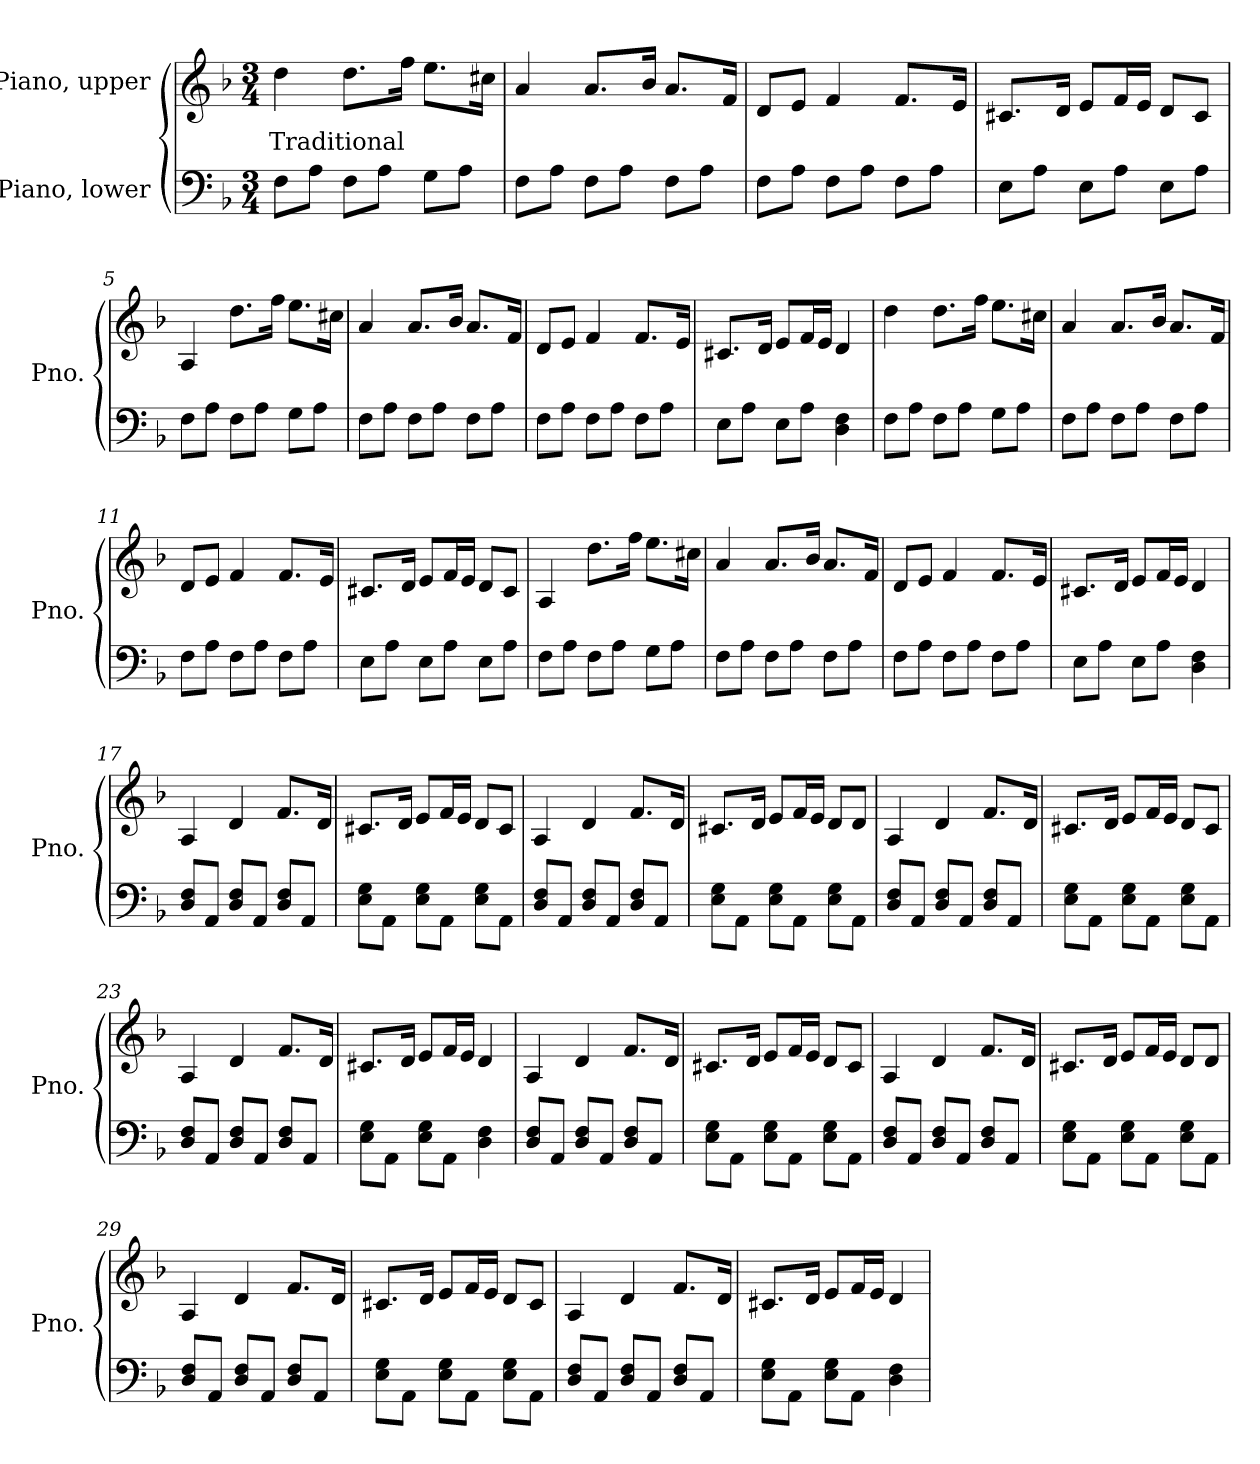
**kern	**kern	**text
*part2	*part1	*part1
*staff2	*staff1	*staff1
*I"Piano, lower	*I"Piano, upper	*
*I'Pno.	*I'Pno.	*
*clefF4	*clefG2	*
*k[b-]	*k[b-]	*
*M3/4	*M3/4	*
*MM100	*MM100	*
=1	=1	=1
!	!	!LO:LY:b
8F\L	4dd\	Traditional
8A\J	.	.
8F\L	8.dd\L	.
8A\J	.	.
.	16ff\Jk	.
8G\L	8.ee\L	.
8A\J	.	.
.	16cc#X\Jk	.
=2	=2	=2
8F\L	4a/	.
8A\J	.	.
8F\L	8.a/L	.
8A\J	.	.
.	16b-/Jk	.
8F\L	8.a/L	.
8A\J	.	.
.	16f/Jk	.
=3	=3	=3
8F\L	8d/L	.
8A\J	8e/J	.
8F\L	4f/	.
8A\J	.	.
8F\L	8.f/L	.
8A\J	.	.
.	16e/Jk	.
=4	=4	=4
8E\L	8.c#X/L	.
8A\J	.	.
.	16d/Jk	.
8E\L	8e/L	.
8A\J	16f/L	.
.	16e/JJ	.
8E\L	8d/L	.
8A\J	8c#/J	.
!!LO:LB:g=z
=5	=5	=5
8F\L	4A/	.
8A\J	.	.
8F\L	8.dd\L	.
8A\J	.	.
.	16ff\Jk	.
8G\L	8.ee\L	.
8A\J	.	.
.	16cc#X\Jk	.
=6	=6	=6
8F\L	4a/	.
8A\J	.	.
8F\L	8.a/L	.
8A\J	.	.
.	16b-/Jk	.
8F\L	8.a/L	.
8A\J	.	.
.	16f/Jk	.
=7	=7	=7
8F\L	8d/L	.
8A\J	8e/J	.
8F\L	4f/	.
8A\J	.	.
8F\L	8.f/L	.
8A\J	.	.
.	16e/Jk	.
=8	=8	=8
8E\L	8.c#X/L	.
8A\J	.	.
.	16d/Jk	.
8E\L	8e/L	.
8A\J	16f/L	.
.	16e/JJ	.
4D\ 4F\	4d/	.
=9	=9	=9
8F\L	4dd\	.
8A\J	.	.
8F\L	8.dd\L	.
8A\J	.	.
.	16ff\Jk	.
8G\L	8.ee\L	.
8A\J	.	.
.	16cc#X\Jk	.
!!LO:LB:g=z
=10	=10	=10
8F\L	4a/	.
8A\J	.	.
8F\L	8.a/L	.
8A\J	.	.
.	16b-/Jk	.
8F\L	8.a/L	.
8A\J	.	.
.	16f/Jk	.
=11	=11	=11
8F\L	8d/L	.
8A\J	8e/J	.
8F\L	4f/	.
8A\J	.	.
8F\L	8.f/L	.
8A\J	.	.
.	16e/Jk	.
=12	=12	=12
8E\L	8.c#X/L	.
8A\J	.	.
.	16d/Jk	.
8E\L	8e/L	.
8A\J	16f/L	.
.	16e/JJ	.
8E\L	8d/L	.
8A\J	8c#/J	.
=13	=13	=13
8F\L	4A/	.
8A\J	.	.
8F\L	8.dd\L	.
8A\J	.	.
.	16ff\Jk	.
8G\L	8.ee\L	.
8A\J	.	.
.	16cc#X\Jk	.
=14	=14	=14
8F\L	4a/	.
8A\J	.	.
8F\L	8.a/L	.
8A\J	.	.
.	16b-/Jk	.
8F\L	8.a/L	.
8A\J	.	.
.	16f/Jk	.
!!LO:LB:g=z
=15	=15	=15
8F\L	8d/L	.
8A\J	8e/J	.
8F\L	4f/	.
8A\J	.	.
8F\L	8.f/L	.
8A\J	.	.
.	16e/Jk	.
=16	=16	=16
8E\L	8.c#X/L	.
8A\J	.	.
.	16d/Jk	.
8E\L	8e/L	.
8A\J	16f/L	.
.	16e/JJ	.
4D\ 4F\	4d/	.
=17	=17	=17
8D/ 8F/L	4A/	.
8AA/J	.	.
8D/ 8F/L	4d/	.
8AA/J	.	.
8D/ 8F/L	8.f/L	.
8AA/J	.	.
.	16d/Jk	.
=18	=18	=18
8E\ 8G\L	8.c#X/L	.
8AA\J	.	.
.	16d/Jk	.
8E\ 8G\L	8e/L	.
8AA\J	16f/L	.
.	16e/JJ	.
8E\ 8G\L	8d/L	.
8AA\J	8c#/J	.
=19	=19	=19
8D/ 8F/L	4A/	.
8AA/J	.	.
8D/ 8F/L	4d/	.
8AA/J	.	.
8D/ 8F/L	8.f/L	.
8AA/J	.	.
.	16d/Jk	.
!!LO:LB:g=z
=20	=20	=20
8E\ 8G\L	8.c#X/L	.
8AA\J	.	.
.	16d/Jk	.
8E\ 8G\L	8e/L	.
8AA\J	16f/L	.
.	16e/JJ	.
8E\ 8G\L	8d/L	.
8AA\J	8d/J	.
=21	=21	=21
8D/ 8F/L	4A/	.
8AA/J	.	.
8D/ 8F/L	4d/	.
8AA/J	.	.
8D/ 8F/L	8.f/L	.
8AA/J	.	.
.	16d/Jk	.
=22	=22	=22
8E\ 8G\L	8.c#X/L	.
8AA\J	.	.
.	16d/Jk	.
8E\ 8G\L	8e/L	.
8AA\J	16f/L	.
.	16e/JJ	.
8E\ 8G\L	8d/L	.
8AA\J	8c#/J	.
=23	=23	=23
8D/ 8F/L	4A/	.
8AA/J	.	.
8D/ 8F/L	4d/	.
8AA/J	.	.
8D/ 8F/L	8.f/L	.
8AA/J	.	.
.	16d/Jk	.
=24	=24	=24
8E\ 8G\L	8.c#X/L	.
8AA\J	.	.
.	16d/Jk	.
8E\ 8G\L	8e/L	.
8AA\J	16f/L	.
.	16e/JJ	.
4D\ 4F\	4d/	.
!!LO:LB:g=z
=25	=25	=25
8D/ 8F/L	4A/	.
8AA/J	.	.
8D/ 8F/L	4d/	.
8AA/J	.	.
8D/ 8F/L	8.f/L	.
8AA/J	.	.
.	16d/Jk	.
=26	=26	=26
8E\ 8G\L	8.c#X/L	.
8AA\J	.	.
.	16d/Jk	.
8E\ 8G\L	8e/L	.
8AA\J	16f/L	.
.	16e/JJ	.
8E\ 8G\L	8d/L	.
8AA\J	8c#/J	.
=27	=27	=27
8D/ 8F/L	4A/	.
8AA/J	.	.
8D/ 8F/L	4d/	.
8AA/J	.	.
8D/ 8F/L	8.f/L	.
8AA/J	.	.
.	16d/Jk	.
=28	=28	=28
8E\ 8G\L	8.c#X/L	.
8AA\J	.	.
.	16d/Jk	.
8E\ 8G\L	8e/L	.
8AA\J	16f/L	.
.	16e/JJ	.
8E\ 8G\L	8d/L	.
8AA\J	8d/J	.
=29	=29	=29
8D/ 8F/L	4A/	.
8AA/J	.	.
8D/ 8F/L	4d/	.
8AA/J	.	.
8D/ 8F/L	8.f/L	.
8AA/J	.	.
.	16d/Jk	.
!!LO:PB:g=z
=30	=30	=30
8E\ 8G\L	8.c#X/L	.
8AA\J	.	.
.	16d/Jk	.
8E\ 8G\L	8e/L	.
8AA\J	16f/L	.
.	16e/JJ	.
8E\ 8G\L	8d/L	.
8AA\J	8c#/J	.
=31	=31	=31
8D/ 8F/L	4A/	.
8AA/J	.	.
8D/ 8F/L	4d/	.
8AA/J	.	.
8D/ 8F/L	8.f/L	.
8AA/J	.	.
.	16d/Jk	.
=32	=32	=32
8E\ 8G\L	8.c#X/L	.
8AA\J	.	.
.	16d/Jk	.
8E\ 8G\L	8e/L	.
8AA\J	16f/L	.
.	16e/JJ	.
4D\ 4F\	4d/	.
=	=	=
*-	*-	*-
